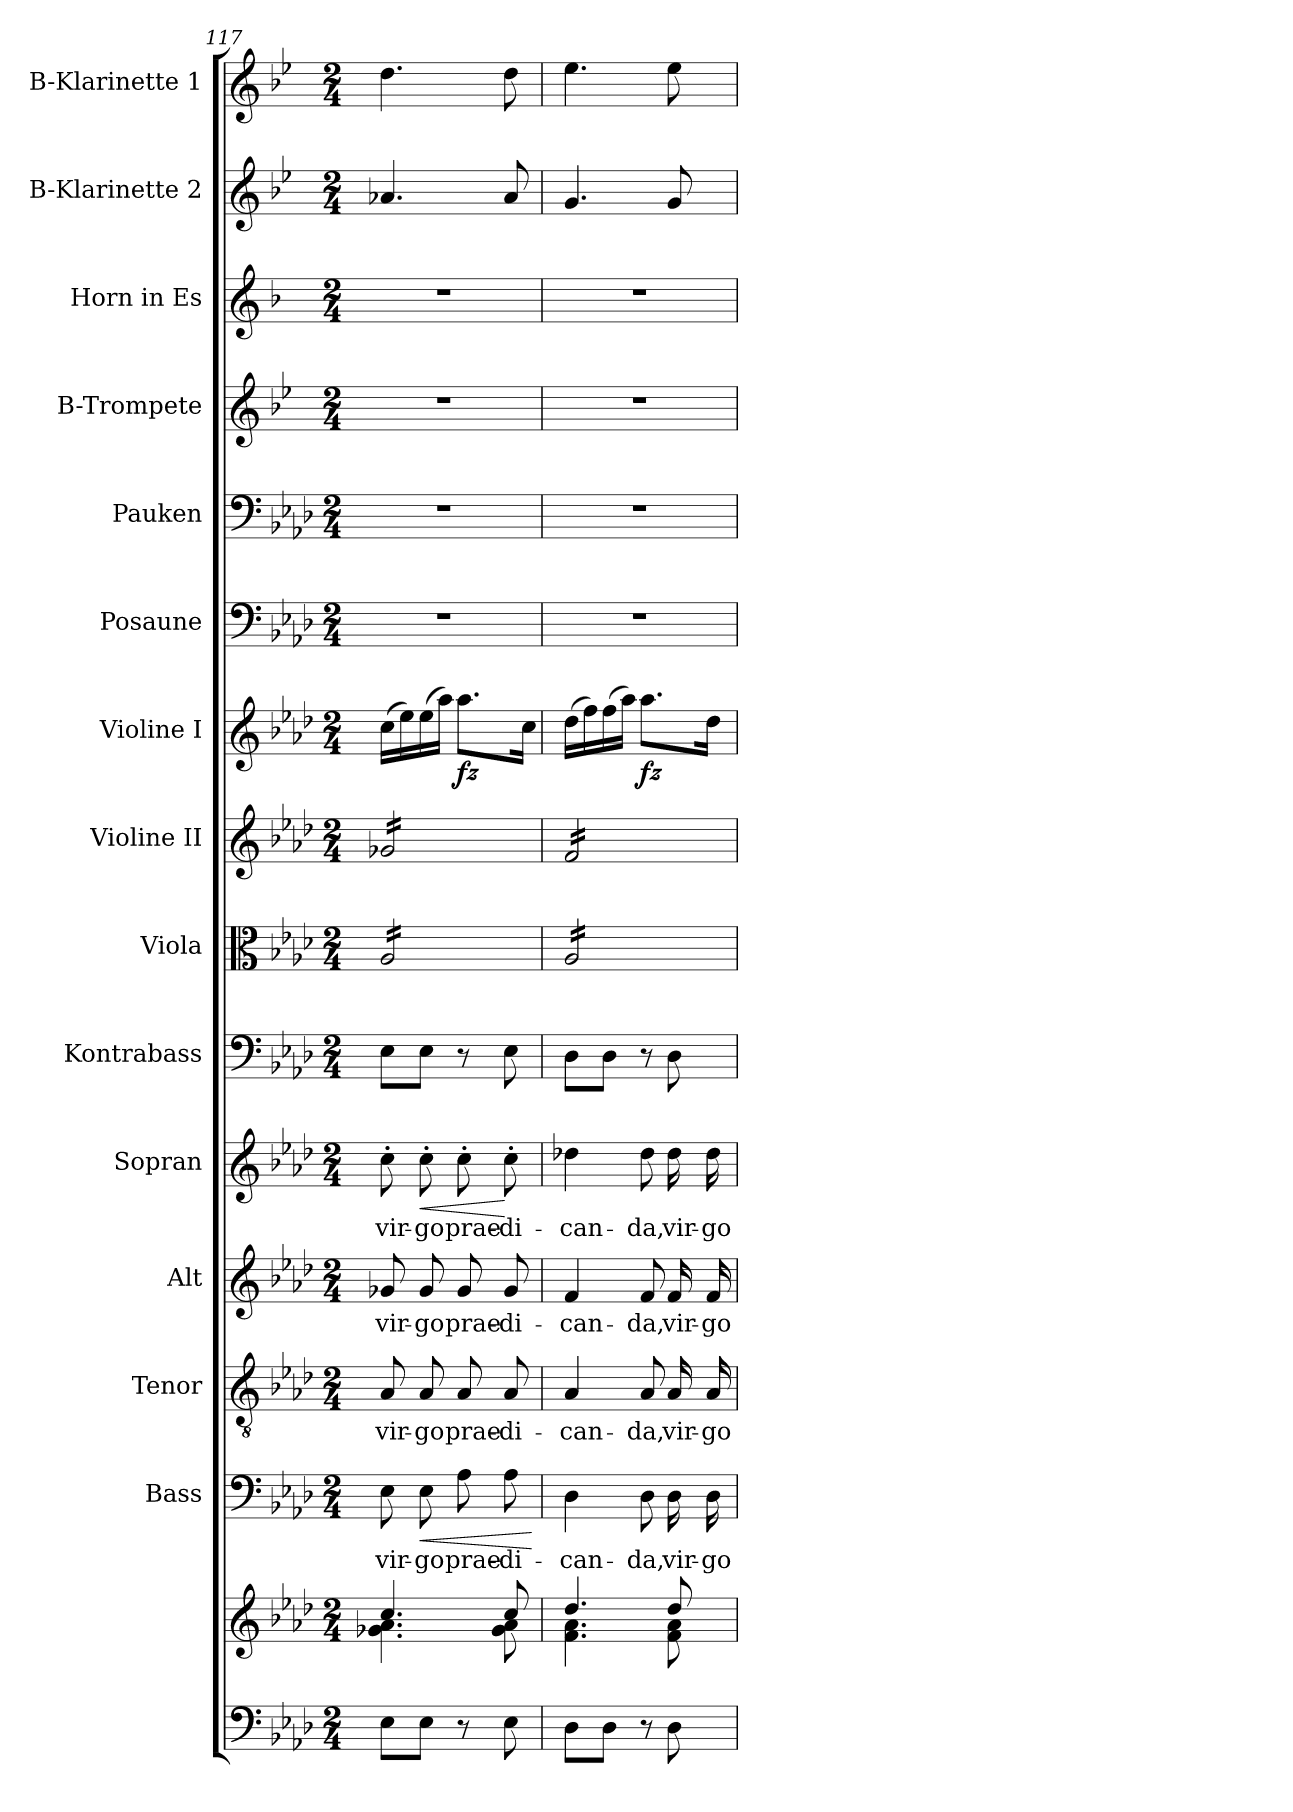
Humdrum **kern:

**kern	**kern	**kern	**text	**dynam	**kern	**text	**kern	**text	**kern	**text	**dynam	**kern	**kern	**kern	**kern	**dynam	**kern	**kern	**kern	**kern	**kern	**kern
*part15	*part15	*part14	*part14	*part14	*part13	*part13	*part12	*part12	*part11	*part11	*part11	*part10	*part9	*part8	*part7	*part7	*part6	*part5	*part4	*part3	*part2	*part1
*staff16	*staff15	*staff14	*staff14	*staff14	*staff13	*staff13	*staff12	*staff12	*staff11	*staff11	*staff11	*staff10	*staff9	*staff8	*staff7	*staff7	*staff6	*staff5	*staff4	*staff3	*staff2	*staff1
*	*	*I"Bass	*	*	*I"Tenor	*	*I"Alt	*	*I"Sopran	*	*	*I"Kontrabass	*I"Viola	*I"Violine II	*I"Violine I	*	*I"Posaune	*I"Pauken	*I"B-Trompete	*I"Horn in Es	*I"B-Klarinette 2	*I"B-Klarinette 1
*	*	*I'B.	*	*	*I'T.	*	*I'A.	*	*I'S.	*	*	*I'Kb.	*I'Vla.	*I'Vl. II	*I'Vl. I	*	*I'Pos.	*I'Pk.	*I'B Trp.	*	*I'B Kl. 2	*I'B Kl. 1
*clefF4	*clefG2	*clefF4	*	*	*clefGv2	*	*clefG2	*	*clefG2	*	*	*clefF4	*clefC3	*clefG2	*clefG2	*	*clefF4	*clefF4	*clefG2	*clefG2	*clefG2	*clefG2
*	*	*	*	*	*	*	*	*	*	*	*	*ITrd7c12	*	*	*	*	*	*	*ITrd1c2	*ITrd5c9	*ITrd1c2	*ITrd1c2
*k[b-e-a-d-]	*k[b-e-a-d-]	*k[b-e-a-d-]	*	*	*k[b-e-a-d-]	*	*k[b-e-a-d-]	*	*k[b-e-a-d-]	*	*	*k[b-e-a-d-]	*k[b-e-a-d-]	*k[b-e-a-d-]	*k[b-e-a-d-]	*	*k[b-e-a-d-]	*k[b-e-a-d-]	*k[b-e-a-d-]	*k[b-e-a-d-]	*k[b-e-a-d-]	*k[b-e-a-d-]
*A-:	*A-:	*A-:	*	*	*A-:	*	*A-:	*	*A-:	*	*	*A-:	*A-:	*A-:	*A-:	*	*A-:	*A-:	*A-:	*A-:	*A-:	*A-:
*M2/4	*M2/4	*M2/4	*	*	*M2/4	*	*M2/4	*	*M2/4	*	*	*M2/4	*M2/4	*M2/4	*M2/4	*	*M2/4	*M2/4	*M2/4	*M2/4	*M2/4	*M2/4
=117	=117	=117	=117	=117	=117	=117	=117	=117	=117	=117	=117	=117	=117	=117	=117	=117	=117	=117	=117	=117	=117	=117
*	*^	*	*	*	*	*	*	*	*	*	*	*	*	*	*	*	*	*	*	*	*	*
!	!	!	!	!LO:LY:b	!	!	!LO:LY:b	!	!LO:LY:b	!	!LO:LY:b	!	!	!	!	!	!	!	!	!	!	!	!
*	*	*	*	*	*	*	*	*	*	*	*	*	*	*tremolo	*	*	*	*	*	*	*	*	*
*	*	*	*	*	*	*	*	*	*	*	*	*	*	*	*tremolo	*	*	*	*	*	*	*	*
8E-\L	4.cc/	4.g-X\ 4.a-\	8E-\	vir-	.	8A-/	vir-	8g-X/	vir-	8cc'>\	vir-	.	8EE-\L	16A-/LL	16g-X/LL	(>16cc\LL	.	2r	2r	2r	2r	4.g-X/	4.cc\
.	.	.	.	.	.	.	.	.	.	.	.	.	.	16A-/	16g-X/	16ee-\)	.	.	.	.	.	.	.
!	!	!	!	!LO:LY:b	!LO:HP:b	!	!LO:LY:b	!	!LO:LY:b	!	!LO:LY:b	!LO:HP:b	!	!	!	!	!	!	!	!	!	!	!
8E-\J	.	.	8E-\	-go	<	8A-/	-go	8g-/	-go	8cc'>\	-go	<	8EE-\J	16A-/	16g-X/	(>16ee-\	.	.	.	.	.	.	.
.	.	.	.	.	.	.	.	.	.	.	.	.	.	16A-/	16g-X/	16aa-\JJ)	.	.	.	.	.	.	.
!	!	!	!	!LO:LY:b	!	!	!LO:LY:b	!	!LO:LY:b	!	!LO:LY:b	!	!	!	!	!	!LO:DY:b	!	!	!	!	!	!
8r	.	.	8A-\	prae-	.	8A-/	prae-	8g-/	prae-	8cc'>\	prae-	.	8r	16A-/	16g-X/	8.aa-\L	fz	.	.	.	.	.	.
.	.	.	.	.	.	.	.	.	.	.	.	.	.	16A-/	16g-X/	.	.	.	.	.	.	.	.
!	!	!	!	!LO:LY:b	!	!	!LO:LY:b	!	!LO:LY:b	!	!LO:LY:b	!	!	!	!	!	!	!	!	!	!	!	!
8E-\	8cc/	8g-\ 8a-\	8A-\	-di-	.	8A-/	-di-	8g-/	-di-	8cc'>\	-di-	[	8EE-\	16A-/	16g-X/	.	.	.	.	.	.	8g-/	8cc\
.	.	.	.	.	.	.	.	.	.	.	.	.	.	16A-/JJ	16g-X/JJ	16cc\Jk	.	.	.	.	.	.	.
*	*v	*v	*	*	*	*	*	*	*	*	*	*	*	*	*	*	*	*	*	*	*	*	*
.	.	.	.	[	.	.	.	.	.	.	.	.	.	.	.	.	.	.	.	.	.	.
!!LO:PB:g=z
=118	=118	=118	=118	=118	=118	=118	=118	=118	=118	=118	=118	=118	=118	=118	=118	=118	=118	=118	=118	=118	=118	=118
*	*^	*	*	*	*	*	*	*	*	*	*	*	*	*	*	*	*	*	*	*	*	*
!	!	!	!	!LO:LY:b	!	!	!LO:LY:b	!	!LO:LY:b	!	!LO:LY:b	!	!	!	!	!	!	!	!	!	!	!	!
8D-\L	4.dd-/	4.f\ 4.a-\	4D-\	-can-	.	4A-/	-can-	4f/	-can-	4dd-X\	-can-	.	8DD-\L	16A-/LL	16f/LL	(>16dd-\LL	.	2r	2r	2r	2r	4.f/	4.dd-\
.	.	.	.	.	.	.	.	.	.	.	.	.	.	16A-/	16f/	16ff\)	.	.	.	.	.	.	.
8D-\J	.	.	.	.	.	.	.	.	.	.	.	.	8DD-\J	16A-/	16f/	(>16ff\	.	.	.	.	.	.	.
.	.	.	.	.	.	.	.	.	.	.	.	.	.	16A-/	16f/	16aa-\JJ)	.	.	.	.	.	.	.
!	!	!	!	!LO:LY:b	!	!	!LO:LY:b	!	!LO:LY:b	!	!LO:LY:b	!	!	!	!	!	!LO:DY:b	!	!	!	!	!	!
8r	.	.	8D-\	-da,	.	8A-/	-da,	8f/	-da,	8dd-\	-da,	.	8r	16A-/	16f/	8.aa-\L	fz	.	.	.	.	.	.
.	.	.	.	.	.	.	.	.	.	.	.	.	.	16A-/	16f/	.	.	.	.	.	.	.	.
!	!	!	!	!LO:LY:b	!	!	!LO:LY:b	!	!LO:LY:b	!	!LO:LY:b	!	!	!	!	!	!	!	!	!	!	!	!
8D-\	8dd-/	8f\ 8a-\	16D-\	vir-	.	16A-/	vir-	16f/	vir-	16dd-\	vir-	.	8DD-\	16A-/	16f/	.	.	.	.	.	.	8f/	8dd-\
!	!	!	!	!LO:LY:b	!	!	!LO:LY:b	!	!LO:LY:b	!	!LO:LY:b	!	!	!	!	!	!	!	!	!	!	!	!
.	.	.	16D-\	-go	.	16A-/	-go	16f/	-go	16dd-\	-go	.	.	16A-/JJ	16f/JJ	16dd-\Jk	.	.	.	.	.	.	.
*	*	*	*	*	*	*	*	*	*	*	*	*	*	*	*Xtremolo	*	*	*	*	*	*	*	*
*	*	*	*	*	*	*	*	*	*	*	*	*	*	*Xtremolo	*	*	*	*	*	*	*	*	*
*	*v	*v	*	*	*	*	*	*	*	*	*	*	*	*	*	*	*	*	*	*	*	*	*
=	=	=	=	=	=	=	=	=	=	=	=	=	=	=	=	=	=	=	=	=	=	=
*-	*-	*-	*-	*-	*-	*-	*-	*-	*-	*-	*-	*-	*-	*-	*-	*-	*-	*-	*-	*-	*-	*-
